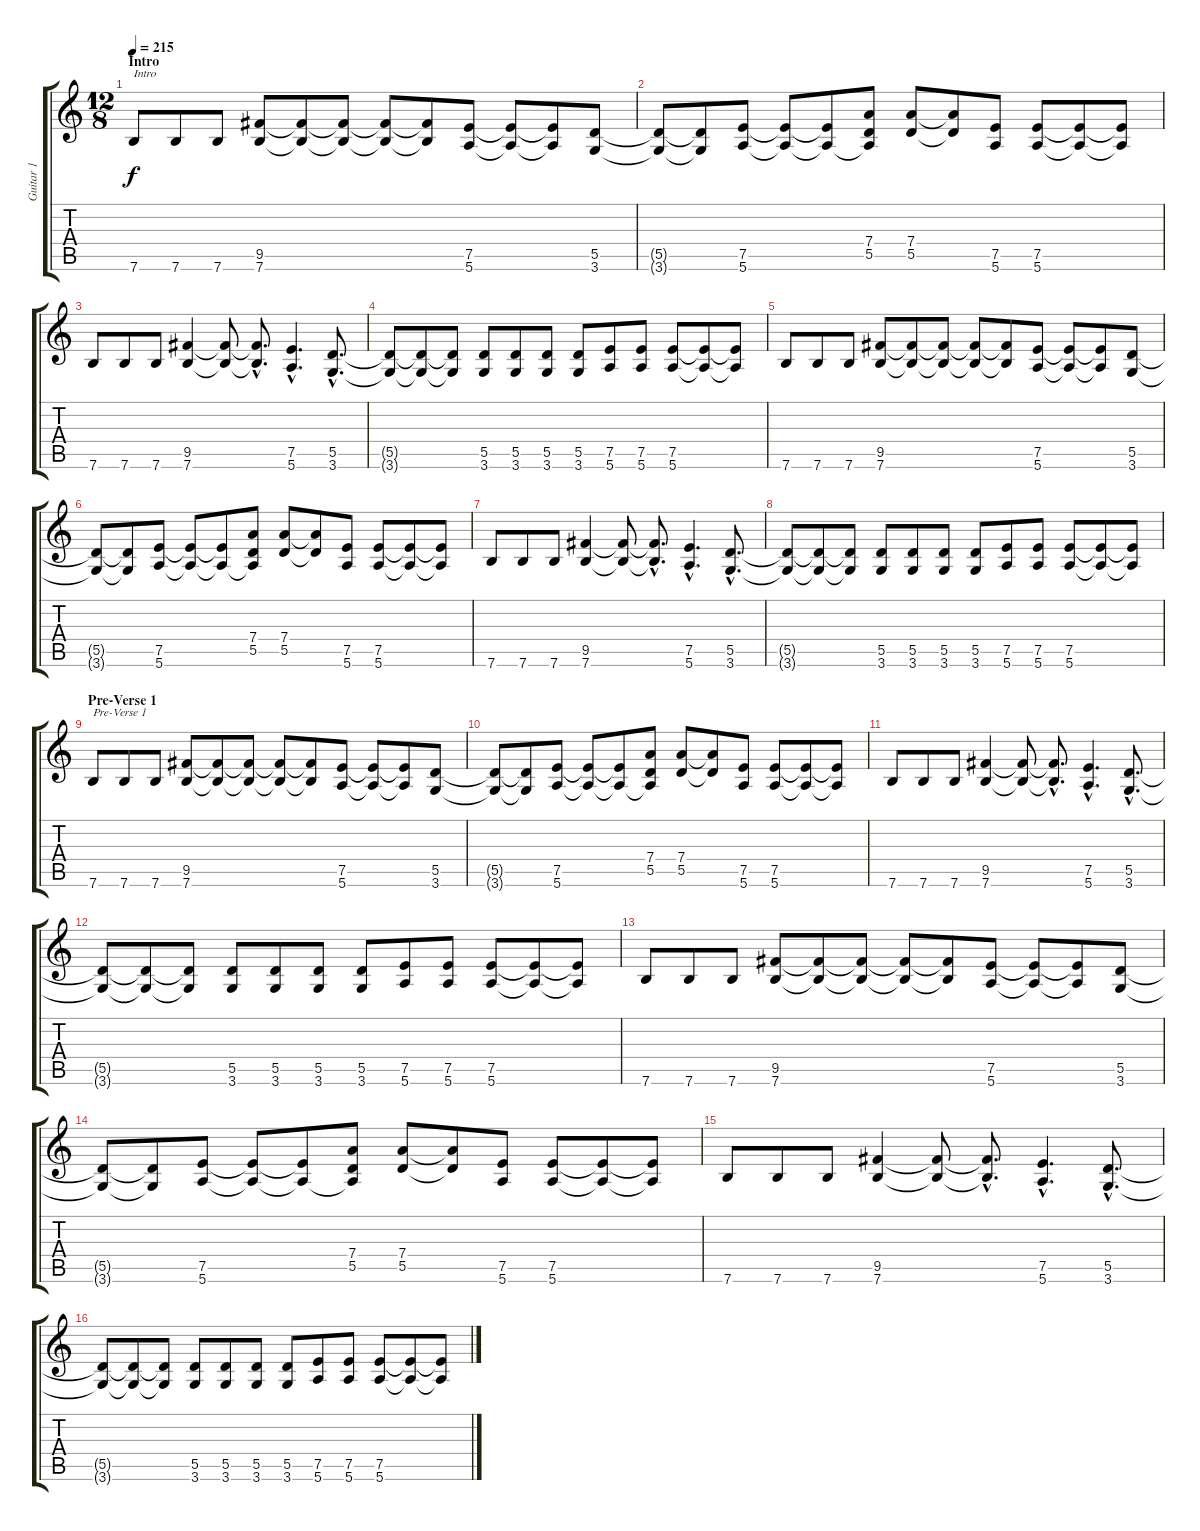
\track ("Guitar 1" "Guitar 1") {instrument distortionguitar}
\staff {score tabs}
\tuning (E4 B3 G3 D3 A2 E2) {hide}
\ts (12 8)
\section ("" "Intro")
\tempo 215
\clef g2
\ks c
7.6.8{txt "Intro" dy f instrument distortionguitar} 7.6.8 7.6.8 (9.5 7.6).8 (9.5{t} 7.6{t}).8 (9.5{t} 7.6{t}).8 (9.5{t} 7.6{t}).8 (9.5{t} 7.6{t}).8 (7.5 5.6).8 (7.5{t} 5.6{t}).8 (7.5{t} 5.6{t}).8 (5.5 3.6).8 |
(5.5{t} 3.6{t}).8 (5.5{t} 3.6{t}).8 (7.5 5.6).8 (7.5{t} 5.6{t}).8 (7.5{t} 5.6{t}).8 (7.4 5.5 5.6{t}).8 (7.4 5.5).8 (7.4{t} 5.5{t}).8 (7.5 5.6).8 (7.5 5.6).8 (7.5{t} 5.6{t}).8 (7.5{t} 5.6{t}).8 |
7.6.8 7.6.8 7.6.8 (9.5 7.6).4 (9.5{t} 7.6{t}).8 (9.5{hac t} 7.6{hac t}).8{d} (7.5{hac} 5.6{hac}).4{d} (5.5{hac} 3.6{hac}).8{d} |
(5.5{t} 3.6{t}).8 (5.5{t} 3.6{t}).8 (5.5{t} 3.6{t}).8 (5.5 3.6).8 (5.5 3.6).8 (5.5 3.6).8 (5.5 3.6).8 (7.5 5.6).8 (7.5 5.6).8 (7.5 5.6).8 (7.5{t} 5.6{t}).8 (7.5{t} 5.6{t}).8 |
7.6.8 7.6.8 7.6.8 (9.5 7.6).8 (9.5{t} 7.6{t}).8 (9.5{t} 7.6{t}).8 (9.5{t} 7.6{t}).8 (9.5{t} 7.6{t}).8 (7.5 5.6).8 (7.5{t} 5.6{t}).8 (7.5{t} 5.6{t}).8 (5.5 3.6).8 |
(5.5{t} 3.6{t}).8 (5.5{t} 3.6{t}).8 (7.5 5.6).8 (7.5{t} 5.6{t}).8 (7.5{t} 5.6{t}).8 (7.4 5.5 5.6{t}).8 (7.4 5.5).8 (7.4{t} 5.5{t}).8 (7.5 5.6).8 (7.5 5.6).8 (7.5{t} 5.6{t}).8 (7.5{t} 5.6{t}).8 |
7.6.8 7.6.8 7.6.8 (9.5 7.6).4 (9.5{t} 7.6{t}).8 (9.5{hac t} 7.6{hac t}).8{d} (7.5{hac} 5.6{hac}).4{d} (5.5{hac} 3.6{hac}).8{d} |
(5.5{t} 3.6{t}).8 (5.5{t} 3.6{t}).8 (5.5{t} 3.6{t}).8 (5.5 3.6).8 (5.5 3.6).8 (5.5 3.6).8 (5.5 3.6).8 (7.5 5.6).8 (7.5 5.6).8 (7.5 5.6).8 (7.5{t} 5.6{t}).8 (7.5{t} 5.6{t}).8 |
\section ("" "Pre-Verse 1")
7.6.8{txt "Pre-Verse 1"} 7.6.8 7.6.8 (9.5 7.6).8 (9.5{t} 7.6{t}).8 (9.5{t} 7.6{t}).8 (9.5{t} 7.6{t}).8 (9.5{t} 7.6{t}).8 (7.5 5.6).8 (7.5{t} 5.6{t}).8 (7.5{t} 5.6{t}).8 (5.5 3.6).8 |
(5.5{t} 3.6{t}).8 (5.5{t} 3.6{t}).8 (7.5 5.6).8 (7.5{t} 5.6{t}).8 (7.5{t} 5.6{t}).8 (7.4 5.5 5.6{t}).8 (7.4 5.5).8 (7.4{t} 5.5{t}).8 (7.5 5.6).8 (7.5 5.6).8 (7.5{t} 5.6{t}).8 (7.5{t} 5.6{t}).8 |
7.6.8 7.6.8 7.6.8 (9.5 7.6).4 (9.5{t} 7.6{t}).8 (9.5{hac t} 7.6{hac t}).8{d} (7.5{hac} 5.6{hac}).4{d} (5.5{hac} 3.6{hac}).8{d} |
(5.5{t} 3.6{t}).8 (5.5{t} 3.6{t}).8 (5.5{t} 3.6{t}).8 (5.5 3.6).8 (5.5 3.6).8 (5.5 3.6).8 (5.5 3.6).8 (7.5 5.6).8 (7.5 5.6).8 (7.5 5.6).8 (7.5{t} 5.6{t}).8 (7.5{t} 5.6{t}).8 |
7.6.8 7.6.8 7.6.8 (9.5 7.6).8 (9.5{t} 7.6{t}).8 (9.5{t} 7.6{t}).8 (9.5{t} 7.6{t}).8 (9.5{t} 7.6{t}).8 (7.5 5.6).8 (7.5{t} 5.6{t}).8 (7.5{t} 5.6{t}).8 (5.5 3.6).8 |
(5.5{t} 3.6{t}).8 (5.5{t} 3.6{t}).8 (7.5 5.6).8 (7.5{t} 5.6{t}).8 (7.5{t} 5.6{t}).8 (7.4 5.5 5.6{t}).8 (7.4 5.5).8 (7.4{t} 5.5{t}).8 (7.5 5.6).8 (7.5 5.6).8 (7.5{t} 5.6{t}).8 (7.5{t} 5.6{t}).8 |
7.6.8 7.6.8 7.6.8 (9.5 7.6).4 (9.5{t} 7.6{t}).8 (9.5{hac t} 7.6{hac t}).8{d} (7.5{hac} 5.6{hac}).4{d} (5.5{hac} 3.6{hac}).8{d} |
(5.5{t} 3.6{t}).8 (5.5{t} 3.6{t}).8 (5.5{t} 3.6{t}).8 (5.5 3.6).8 (5.5 3.6).8 (5.5 3.6).8 (5.5 3.6).8 (7.5 5.6).8 (7.5 5.6).8 (7.5 5.6).8 (7.5{t} 5.6{t}).8 (7.5{t} 5.6{t}).8
